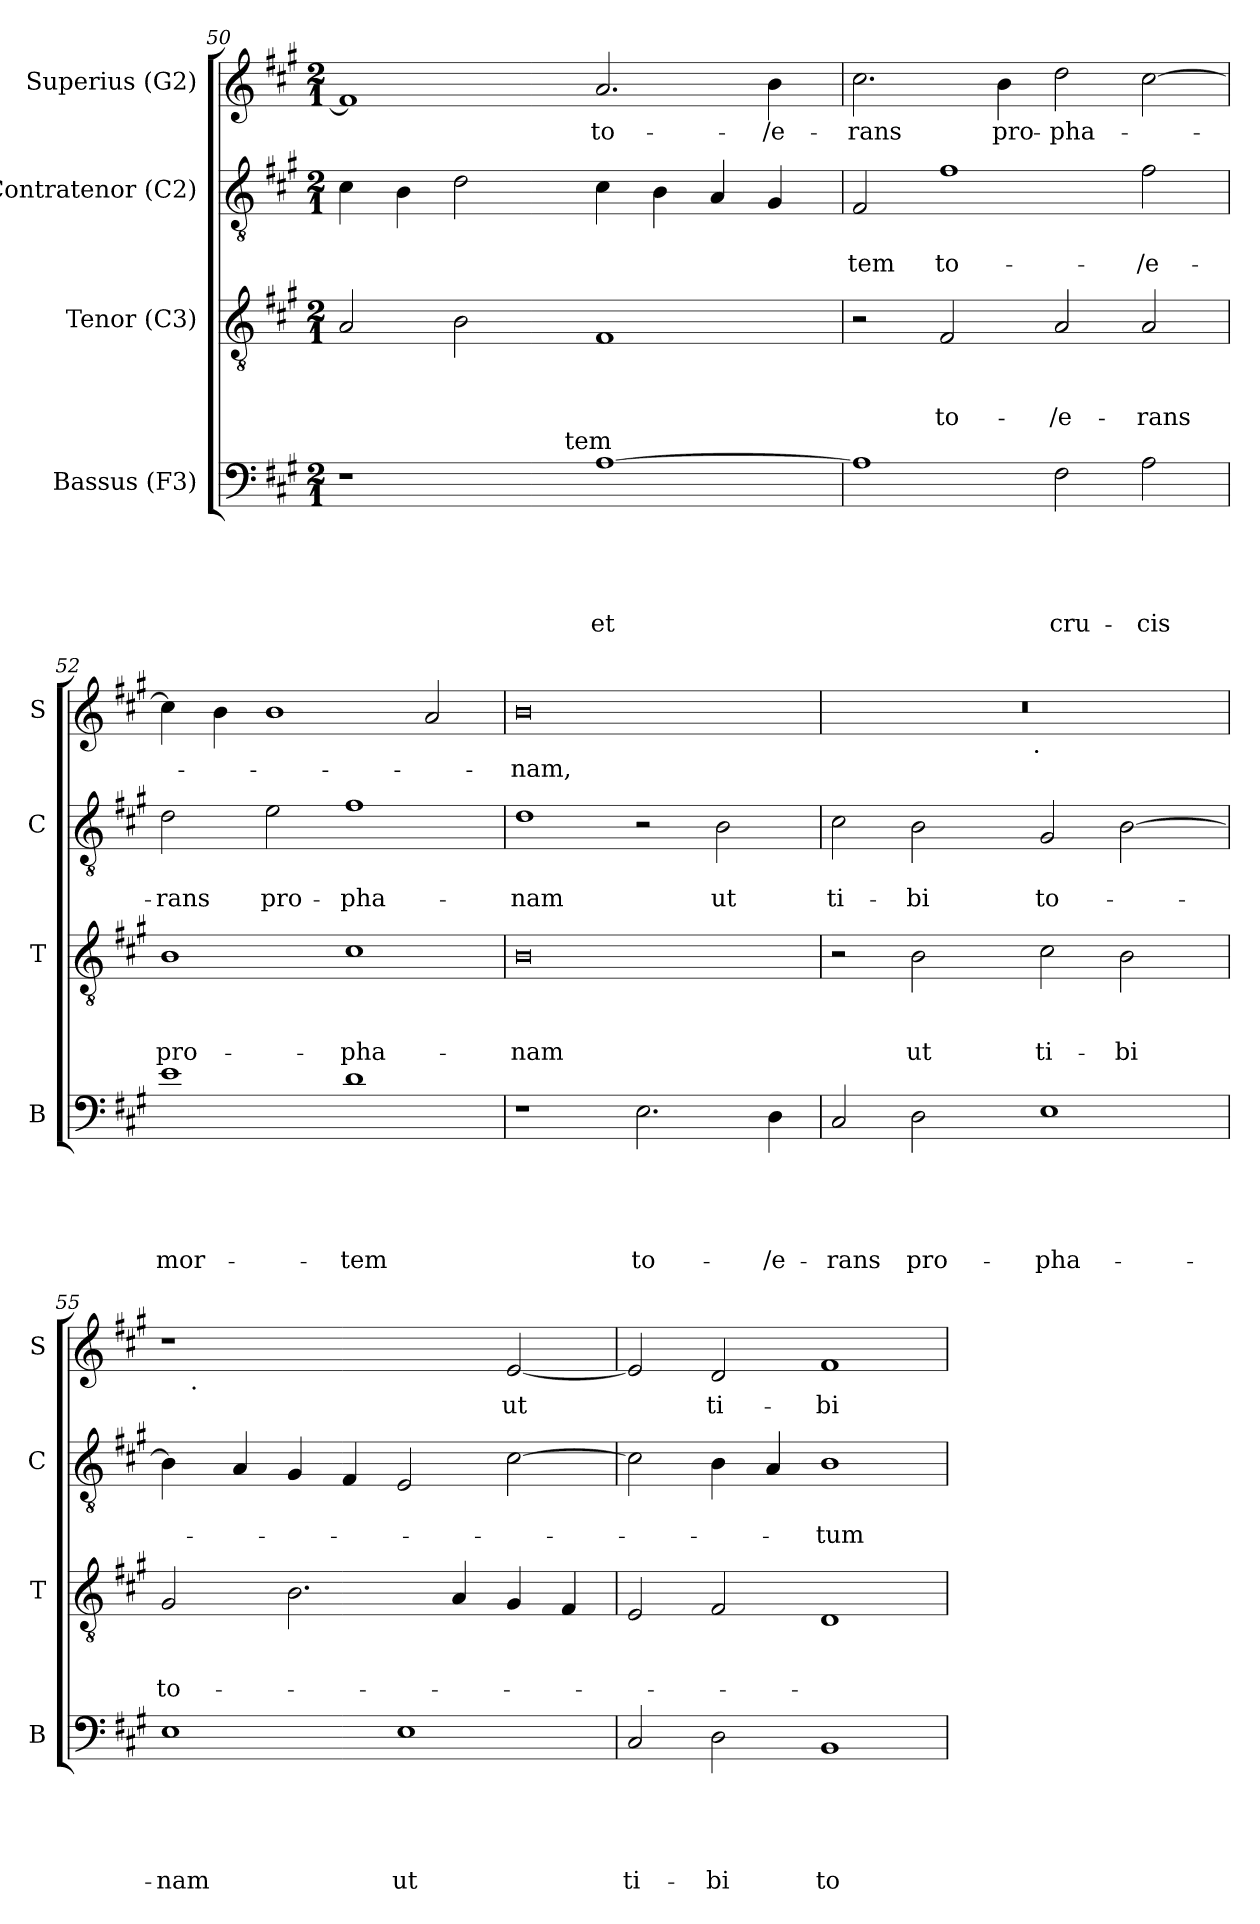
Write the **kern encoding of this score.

**kern	**text	**text	**text	**text	**text	**kern	**text	**text	**text	**kern	**text	**text	**kern	**text
*part4	*part4	*part4	*part4	*part4	*part4	*part3	*part3	*part3	*part3	*part2	*part2	*part2	*part1	*part1
*staff4	*staff4	*staff4	*staff4	*staff4	*staff4	*staff3	*staff3	*staff3	*staff3	*staff2	*staff2	*staff2	*staff1	*staff1
*I"Bassus (F3)	*	*	*	*	*	*I"Tenor (C3)	*	*	*	*I"Contratenor (C2)	*	*	*I"Superius (G2)	*
*I'B	*	*	*	*	*	*I'T	*	*	*	*I'C	*	*	*I'S	*
*clefF4	*	*	*	*	*	*clefGv2	*	*	*	*clefGv2	*	*	*clefG2	*
*k[f#c#g#]	*	*	*	*	*	*k[f#c#g#]	*	*	*	*k[f#c#g#]	*	*	*k[f#c#g#]	*
*A:	*	*	*	*	*	*A:	*	*	*	*A:	*	*	*A:	*
*M2/1	*	*	*	*	*	*M2/1	*	*	*	*M2/1	*	*	*M2/1	*
=50	=50	=50	=50	=50	=50	=50	=50	=50	=50	=50	=50	=50	=50	=50
*^	*	*	*	*	*	*	*	*	*	*	*	*	*	*
1r	2ryy	.	.	.	.	.	2A/	.	.	.	4c#\	.	.	1f#]	.
.	.	.	.	.	.	.	.	.	.	.	4B\	.	.	.	.
.	4ryy	.	.	.	.	.	2B\	.	.	.	2d\	.	.	.	.
.	8ryy	.	.	.	.	.	.	.	.	.	.	.	.	.	.
.	32ryy	.	.	.	.	.	.	.	.	.	.	.	.	.	.
!	!LO:TX:a:t=tem	!	!	!	!	!	!	!	!	!	!	!	!	!	!
.	1ryy	.	.	.	.	.	.	.	.	.	.	.	.	.	.
!	!	!	!	!	!	!LO:LY:b	!	!	!	!	!	!	!	!	!LO:LY:b
[>1A	.	.	.	.	.	et	1F#	.	.	.	4c#\	.	.	2.a/	to-
.	.	.	.	.	.	.	.	.	.	.	4B\	.	.	.	.
.	.	.	.	.	.	.	.	.	.	.	4A/	.	.	.	.
!	!	!	!	!	!	!	!	!	!	!	!	!	!	!	!LO:LY:b
.	.	.	.	.	.	.	.	.	.	.	4G#/	.	.	4b\	-/e-
.	16.ryy	.	.	.	.	.	.	.	.	.	.	.	.	.	.
=51	=51	=51	=51	=51	=51	=51	=51	=51	=51	=51	=51	=51	=51	=51	=51
!	!	!	!	!	!	!	!	!	!	!	!	!	!LO:LY:b	!	!LO:LY:b
*v	*v	*	*	*	*	*	*	*	*	*	*	*	*	*	*
1A]	.	.	.	.	.	2r	.	.	.	2F#/	.	-tem	2.cc#\	-rans
!	!	!	!	!	!	!	!	!	!LO:LY:b	!	!	!LO:LY:b	!	!
.	.	.	.	.	.	2F#/	.	.	-to-	1f#	.	to-	.	.
!	!	!	!	!	!	!	!	!	!	!	!	!	!	!LO:LY:b
.	.	.	.	.	.	.	.	.	.	.	.	.	4b\	pro-
!	!	!	!	!	!LO:LY:b	!	!	!	!LO:LY:b	!	!	!	!	!LO:LY:b
2F#\	.	.	.	.	cru-	2A/	.	.	-/e-	.	.	.	2dd\	-pha-
!	!	!	!	!	!LO:LY:b	!	!	!	!LO:LY:b	!	!	!LO:LY:b	!	!
2A\	.	.	.	.	-cis	2A/	.	.	-rans	2f#\	.	-/e-	[>2cc#\	.
=52	=52	=52	=52	=52	=52	=52	=52	=52	=52	=52	=52	=52	=52	=52
!	!	!	!	!	!LO:LY:b	!	!	!	!LO:LY:b	!	!	!LO:LY:b	!	!
1e	.	.	.	.	mor-	1B	.	.	pro-	2d\	.	-rans	4cc#\]	.
.	.	.	.	.	.	.	.	.	.	.	.	.	4b\	.
!	!	!	!	!	!	!	!	!	!	!	!	!LO:LY:b	!	!
.	.	.	.	.	.	.	.	.	.	2e\	.	pro-	1b	.
!	!	!	!	!	!LO:LY:b	!	!	!	!LO:LY:b	!	!	!LO:LY:b	!	!
1d	.	.	.	.	-tem	1c#	.	.	-pha-	1f#	.	-pha-	.	.
.	.	.	.	.	.	.	.	.	.	.	.	.	2a/	.
!!LO:LB:g=z
=53	=53	=53	=53	=53	=53	=53	=53	=53	=53	=53	=53	=53	=53	=53
!	!	!	!	!	!	!	!	!	!LO:LY:b	!	!	!LO:LY:b	!	!LO:LY:b
1r	.	.	.	.	.	0B	.	.	-nam	1d	.	-nam	0b	-nam,
!	!	!	!	!	!LO:LY:b	!	!	!	!	!	!	!	!	!
2.E\	.	.	.	.	to-	.	.	.	.	2r	.	.	.	.
!	!	!	!	!	!	!	!	!	!	!	!	!LO:LY:b	!	!
.	.	.	.	.	.	.	.	.	.	2B\	.	ut	.	.
!	!	!	!	!	!LO:LY:b	!	!	!	!	!	!	!	!	!
4D\	.	.	.	.	-/e-	.	.	.	.	.	.	.	.	.
=54	=54	=54	=54	=54	=54	=54	=54	=54	=54	=54	=54	=54	=54	=54
!	!	!	!	!	!LO:LY:b	!	!	!	!	!	!	!LO:LY:b	!	!
*	*	*	*	*	*	*	*	*	*	*	*	*	*^	*
2C#/	.	.	.	.	-rans	2r	.	.	.	2c#\	.	ti-	0r	3%2ryy	.
!	!	!	!	!	!LO:LY:b	!	!	!	!LO:LY:b	!	!	!LO:LY:b	!	!	!
2D\	.	.	.	.	pro-	2B\	.	.	ut	2B\	.	-bi	.	.	.
.	.	.	.	.	.	.	.	.	.	.	.	.	.	6ryy	.
.	.	.	.	.	.	.	.	.	.	.	.	.	.	12...ryy	.
!	!	!	!	!	!	!	!	!	!	!	!	!	!	!LO:TX:b:t=.	!
.	.	.	.	.	.	.	.	.	.	.	.	.	.	3%2ryy	.
!	!	!	!	!	!LO:LY:b	!	!	!	!LO:LY:b	!	!	!LO:LY:b	!	!	!
1E	.	.	.	.	-pha-	2c#\	.	.	ti-	2G#/	.	to-	.	.	.
!	!	!	!	!	!	!	!	!	!LO:LY:b	!	!	!	!	!	!
.	.	.	.	.	.	2B\	.	.	-bi	[>2B\	.	.	.	.	.
.	.	.	.	.	.	.	.	.	.	.	.	.	.	3ryy	.
.	.	.	.	.	.	.	.	.	.	.	.	.	.	96ryy	.
=55	=55	=55	=55	=55	=55	=55	=55	=55	=55	=55	=55	=55	=55	=55	=55
!	!	!	!	!	!LO:LY:b	!	!	!	!LO:LY:b	!	!	!	!	!	!
1E	.	.	.	.	-nam	2G#/	.	.	to-	4B\]	.	.	1r	12ryy	.
!	!	!	!	!	!	!	!	!	!	!	!	!	!	!LO:TX:b:t=.	!
.	.	.	.	.	.	.	.	.	.	.	.	.	.	3%2ryy	.
.	.	.	.	.	.	.	.	.	.	4A/	.	.	.	.	.
.	.	.	.	.	.	2.B\	.	.	.	4G#/	.	.	.	.	.
.	.	.	.	.	.	.	.	.	.	4F#/	.	.	.	3%2...ryy	.
!	!	!	!	!	!LO:LY:b	!	!	!	!	!	!	!	!	!	!
1E	.	.	.	.	ut	.	.	.	.	2E/	.	.	2ryy	.	.
.	.	.	.	.	.	4A/	.	.	.	.	.	.	.	.	.
!	!	!	!	!	!	!	!	!	!	!	!	!	!	!	!LO:LY:b
.	.	.	.	.	.	4G#/	.	.	.	[>2c#\	.	.	[<2e/	.	ut
.	.	.	.	.	.	4F#/	.	.	.	.	.	.	.	.	.
=56	=56	=56	=56	=56	=56	=56	=56	=56	=56	=56	=56	=56	=56	=56	=56
!	!	!	!	!	!LO:LY:b	!	!	!	!	!	!	!	!	!	!
*	*	*	*	*	*	*	*	*	*	*	*	*	*v	*v	*
2C#/	.	.	.	.	ti-	2E/	.	.	.	2c#\]	.	.	2e/]	.
!	!	!	!	!	!LO:LY:b	!	!	!	!	!	!	!	!	!LO:LY:b
2D\	.	.	.	.	-bi	2F#/	.	.	.	4B\	.	.	2d/	ti-
.	.	.	.	.	.	.	.	.	.	4A/	.	.	.	.
!	!	!	!	!	!LO:LY:b	!	!	!	!	!	!	!LO:LY:b	!	!LO:LY:b
1BB	.	.	.	.	to-	1D	.	.	.	1B	.	-tum	1f#	-bi
=	=	=	=	=	=	=	=	=	=	=	=	=	=	=
*-	*-	*-	*-	*-	*-	*-	*-	*-	*-	*-	*-	*-	*-	*-
